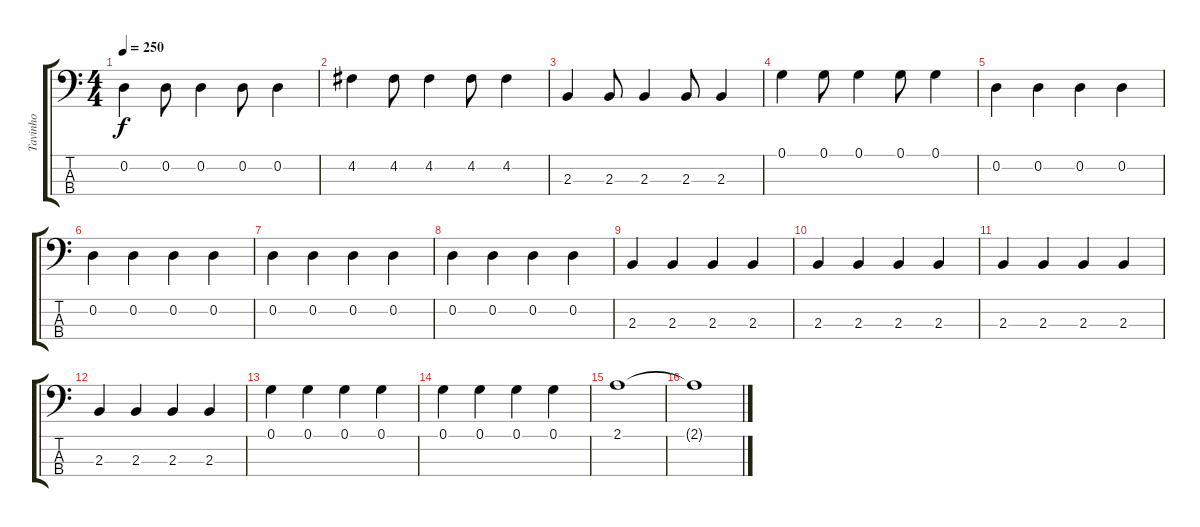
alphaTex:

\track ("Tavinho" "Tavinho") {instrument electricbasspick}
\staff {score tabs}
\tuning (G2 D2 A1 E1) {hide}
\ts (4 4)
\tempo 250
\clef f4
\ks c
0.2.4{dy f} 0.2.8 0.2.4 0.2.8 0.2.4 |
4.2.4 4.2.8 4.2.4 4.2.8 4.2.4 |
2.3.4 2.3.8 2.3.4 2.3.8 2.3.4 |
0.1.4 0.1.8 0.1.4 0.1.8 0.1.4 |
0.2.4 0.2.4 0.2.4 0.2.4 |
0.2.4 0.2.4 0.2.4 0.2.4 |
0.2.4 0.2.4 0.2.4 0.2.4 |
0.2.4 0.2.4 0.2.4 0.2.4 |
2.3.4 2.3.4 2.3.4 2.3.4 |
2.3.4 2.3.4 2.3.4 2.3.4 |
2.3.4 2.3.4 2.3.4 2.3.4 |
2.3.4 2.3.4 2.3.4 2.3.4 |
0.1.4 0.1.4 0.1.4 0.1.4 |
0.1.4 0.1.4 0.1.4 0.1.4 |
2.1.1 |
2.1{t}.1
